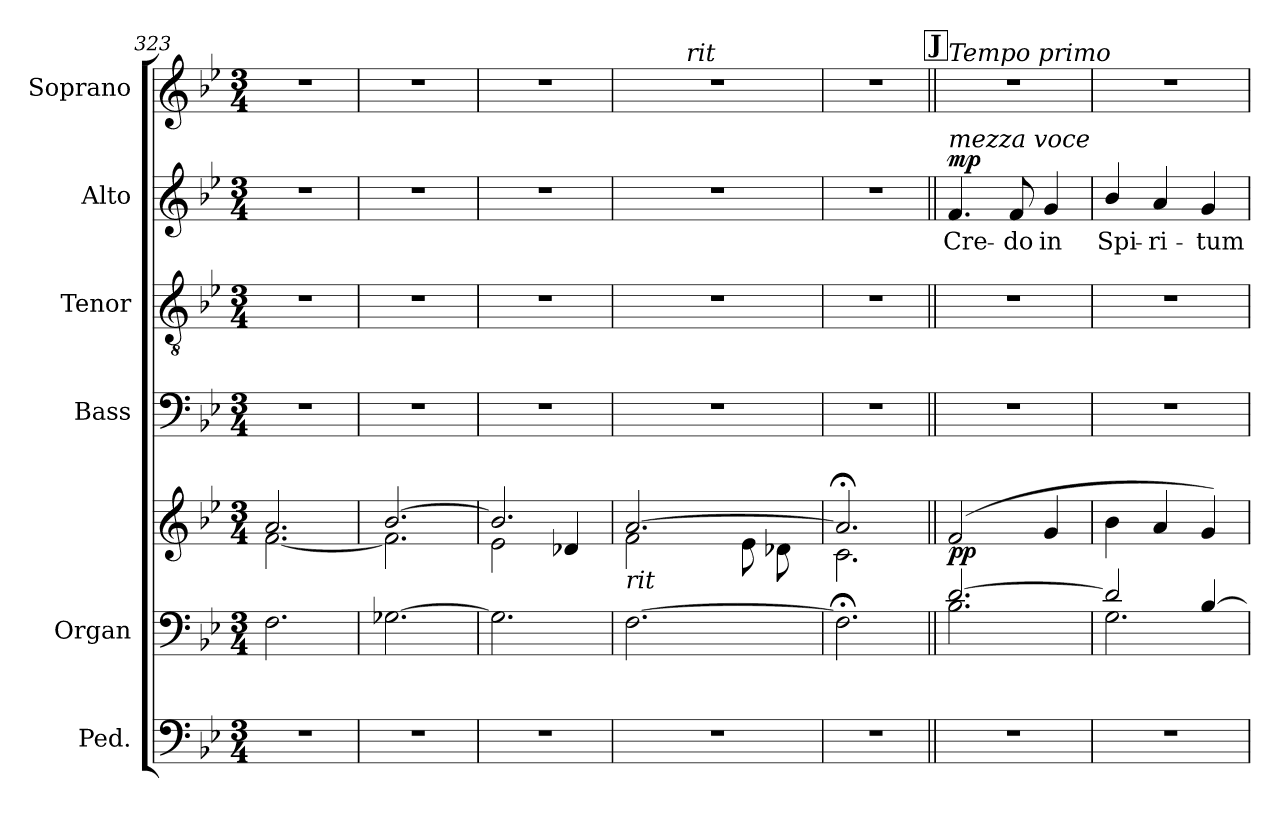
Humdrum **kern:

**kern	**kern	**kern	**dynam	**kern	**kern	**kern	**text	**dynam	**kern
*part6	*part5	*part5	*part5	*part4	*part3	*part2	*part2	*part2	*part1
*staff7	*staff6	*staff5	*staff5/6	*staff4	*staff3	*staff2	*staff2	*staff2	*staff1
*I"Ped.	*I"Organ	*	*	*I"Bass	*I"Tenor	*I"Alto	*	*	*I"Soprano
*	*I'Org.	*	*	*I'B.	*I'T.	*I'A.	*	*	*I'S.
*clefF4	*clefF4	*clefG2	*	*clefF4	*clefGv2	*clefG2	*	*	*clefG2
*	*	*	*	*	*ITrd7c12	*	*	*	*
*k[b-e-]	*k[b-e-]	*k[b-e-]	*	*k[b-e-]	*k[b-e-]	*k[b-e-]	*	*	*k[b-e-]
*B-:	*B-:	*B-:	*	*B-:	*B-:	*B-:	*	*	*B-:
*M3/4	*M3/4	*M3/4	*	*M3/4	*M3/4	*M3/4	*	*	*M3/4
=323	=323	=323	=323	=323	=323	=323	=323	=323	=323
!LO:N:vis=1	!	!	!	!LO:N:vis=1	!LO:N:vis=1	!LO:N:vis=1	!	!	!LO:N:vis=1
*	*	*^	*	*	*	*	*	*	*
2.r	2.Fi\	2.ai/	[2.fi\	.	2.r	2.r	2.r	.	.	2.r
=324	=324	=324	=324	=324	=324	=324	=324	=324	=324	=324
!LO:N:vis=1	!	!	!	!	!LO:N:vis=1	!LO:N:vis=1	!LO:N:vis=1	!	!	!LO:N:vis=1
2.r	[2.G-Xi\	[2.b-i/	2.fi\]	.	2.r	2.r	2.r	.	.	2.r
=325	=325	=325	=325	=325	=325	=325	=325	=325	=325	=325
!LO:N:vis=1	!	!	!	!	!LO:N:vis=1	!LO:N:vis=1	!LO:N:vis=1	!	!	!LO:N:vis=1
2.r	2.G-i\]	2.b-i/]	2e-i\	.	2.r	2.r	2.r	.	.	2.r
.	.	.	4d-Xi/	.	.	.	.	.	.	.
=326	=326	=326	=326	=326	=326	=326	=326	=326	=326	=326
!	!	!LO:TX:b:i:t=rit	!	!	!	!	!	!	!	!
!LO:N:vis=1	!	!	!	!	!LO:N:vis=1	!LO:N:vis=1	!LO:N:vis=1	!	!	!LO:N:vis=1
*	*	*	*	*	*	*	*	*	*	*^
2.r	[2.Fi\	[2.ai/	2fi\	.	2.r	2.r	2.r	.	.	2.r	8ryy
.	.	.	.	.	.	.	.	.	.	.	32ryy
.	.	.	.	.	.	.	.	.	.	.	64ryy
.	.	.	.	.	.	.	.	.	.	.	128ryy
.	.	.	.	.	.	.	.	.	.	.	1024ryy
!	!	!	!	!	!	!	!	!	!	!	!LO:TX:a:i:t=rit
.	.	.	.	.	.	.	.	.	.	.	2ryy
.	.	.	8e-i\	.	.	.	.	.	.	.	.
.	.	.	8d-Xi\	.	.	.	.	.	.	.	.
.	.	.	.	.	.	.	.	.	.	.	16ryy
.	.	.	.	.	.	.	.	.	.	.	256..ryy
=327	=327	=327	=327	=327	=327	=327	=327	=327	=327	=327	=327
!LO:N:vis=1	!	!	!	!	!LO:N:vis=1	!LO:N:vis=1	!LO:N:vis=1	!	!	!LO:N:vis=1	!
*	*	*	*	*	*	*	*	*	*	*v	*v
2.r	2.F;i\]	2.a;i/]	2.ci\	.	2.r	2.r	2.r	.	.	2.r
!!LO:LB:g=z
!!LO:REH:place=s1:B:color=#000000:enc=box:fs=17.1408:t=J
=328||	=328||	=328||	=328||	=328||	=328||	=328||	=328||	=328||	=328||	=328||
!LO:N:vis=1	!	!	!	!	!LO:N:vis=1	!LO:N:vis=1	!	!	!	!
*	*^	*v	*v	*	*	*	*	*	*	*
*	*	*	*^	*	*	*	*	*	*	*
!	!	!	!	!	!	!	!	!	!	!	!LO:TX:a:i:t=Tempo primo
!	!	!	!	!	!	!	!	!LO:TX:a:i:t=mezza voce	!	!	!
!	!	!	!LO:TX:a:i:t=Tempo primo	!	!	!	!	!	!	!	!
!	!	!	!	!	!	!	!	!	!LO:LY:b:color=#000000	!	!LO:N:vis=1
*	*	*	*v	*v	*	*	*	*	*	*	*
2.r	[2.di/	2.B-i\	(2fi/	pp	2.r	2.r	4.fi/	Cre-	mp	2.r
!	!	!	!	!	!	!	!	!LO:LY:b:color=#000000	!	!
.	.	.	.	.	.	.	8fi/	-do	.	.
!	!	!	!	!	!	!	!	!LO:LY:b:color=#000000	!	!
.	.	.	4gi/	.	.	.	4gi/	in	.	.
=329	=329	=329	=329	=329	=329	=329	=329	=329	=329	=329
!LO:N:vis=1	!	!	!	!	!LO:N:vis=1	!LO:N:vis=1	!	!	!	!
!	!	!	!	!	!	!	!	!LO:LY:b:color=#000000	!	!LO:N:vis=1
2.r	2di/]	2.Gi\	4b-i\	.	2.r	2.r	4b-i/	Spi-	.	2.r
!	!	!	!	!	!	!	!	!LO:LY:b:color=#000000	!	!
.	.	.	4ai/	.	.	.	4ai/	-ri-	.	.
!	!	!	!	!	!	!	!	!LO:LY:b:color=#000000	!	!
.	[4B-i/	.	4gi/)	.	.	.	4gi/	-tum	.	.
*	*v	*v	*	*	*	*	*	*	*	*
=	=	=	=	=	=	=	=	=	=
*-	*-	*-	*-	*-	*-	*-	*-	*-	*-
